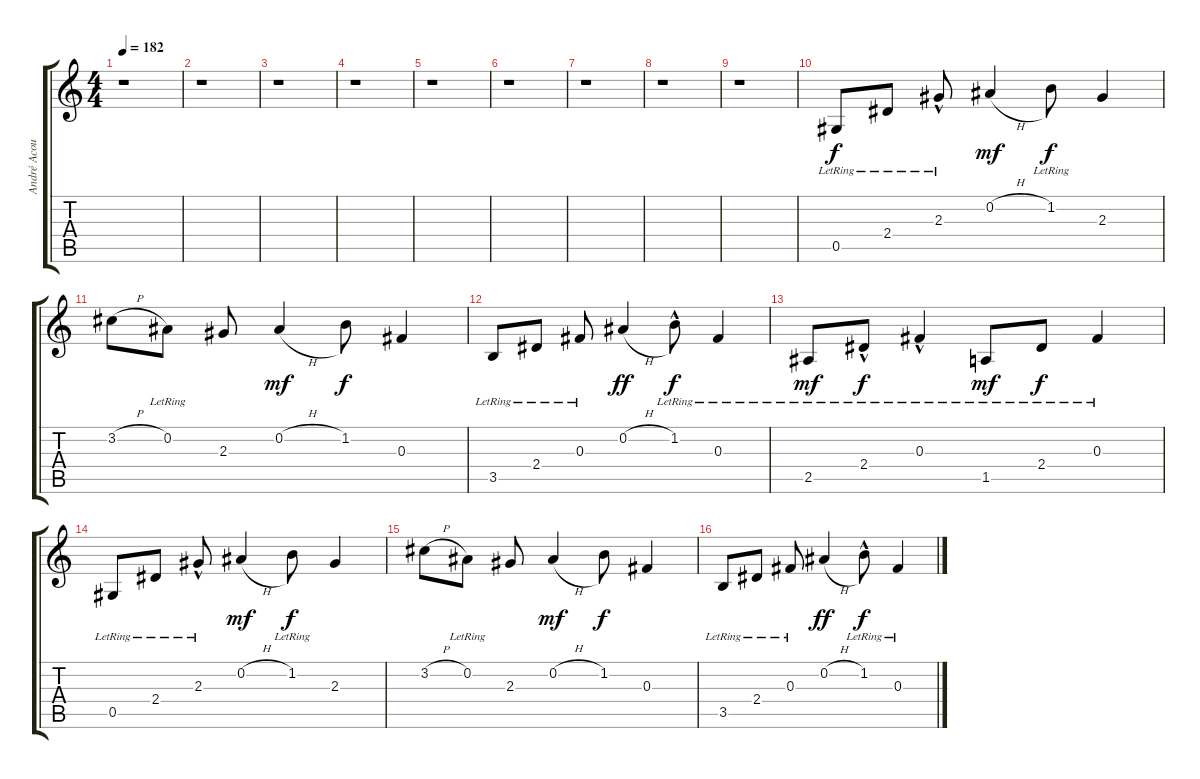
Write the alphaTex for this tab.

\track ("André Acoustic" "André Acou") {instrument acousticguitarsteel}
\staff {score tabs}
\tuning (Eb4 Bb3 Gb3 Db3 Ab2 Eb2) {hide}
\ts (4 4)
\tempo 182
\clef g2
\ks c
r.1{dy f} |
r.1 |
r.1 |
r.1 |
r.1 |
r.1 |
r.1 |
r.1 |
r.1 |
0.5{lr}.8{volume 11} 2.4{lr}.8 2.3{hac lr}.8 0.2{h}.4{dy mf} 1.2{lr}.8{dy f} 2.3.4 |
3.2{h}.8 0.2{lr}.8 2.3.8 0.2{h}.4{dy mf} 1.2.8{dy f} 0.3.4 |
3.5{lr}.8 2.4{lr}.8 0.3{lr}.8 0.2{h}.4{dy ff} 1.2{hac lr}.8{dy f} 0.3{lr}.4 |
2.5{lr}.8{dy mf} 2.4{hac lr}.8{dy f} 0.3{hac lr}.4 1.5{lr}.8{dy mf} 2.4{lr}.8{dy f} 0.3{lr}.4 |
0.5{lr}.8 2.4{lr}.8 2.3{hac lr}.8 0.2{h}.4{dy mf} 1.2{lr}.8{dy f} 2.3.4 |
3.2{h}.8 0.2{lr}.8 2.3.8 0.2{h}.4{dy mf} 1.2.8{dy f} 0.3.4 |
3.5{lr}.8 2.4{lr}.8 0.3{lr}.8 0.2{h}.4{dy ff} 1.2{hac lr}.8{dy f} 0.3{lr}.4
